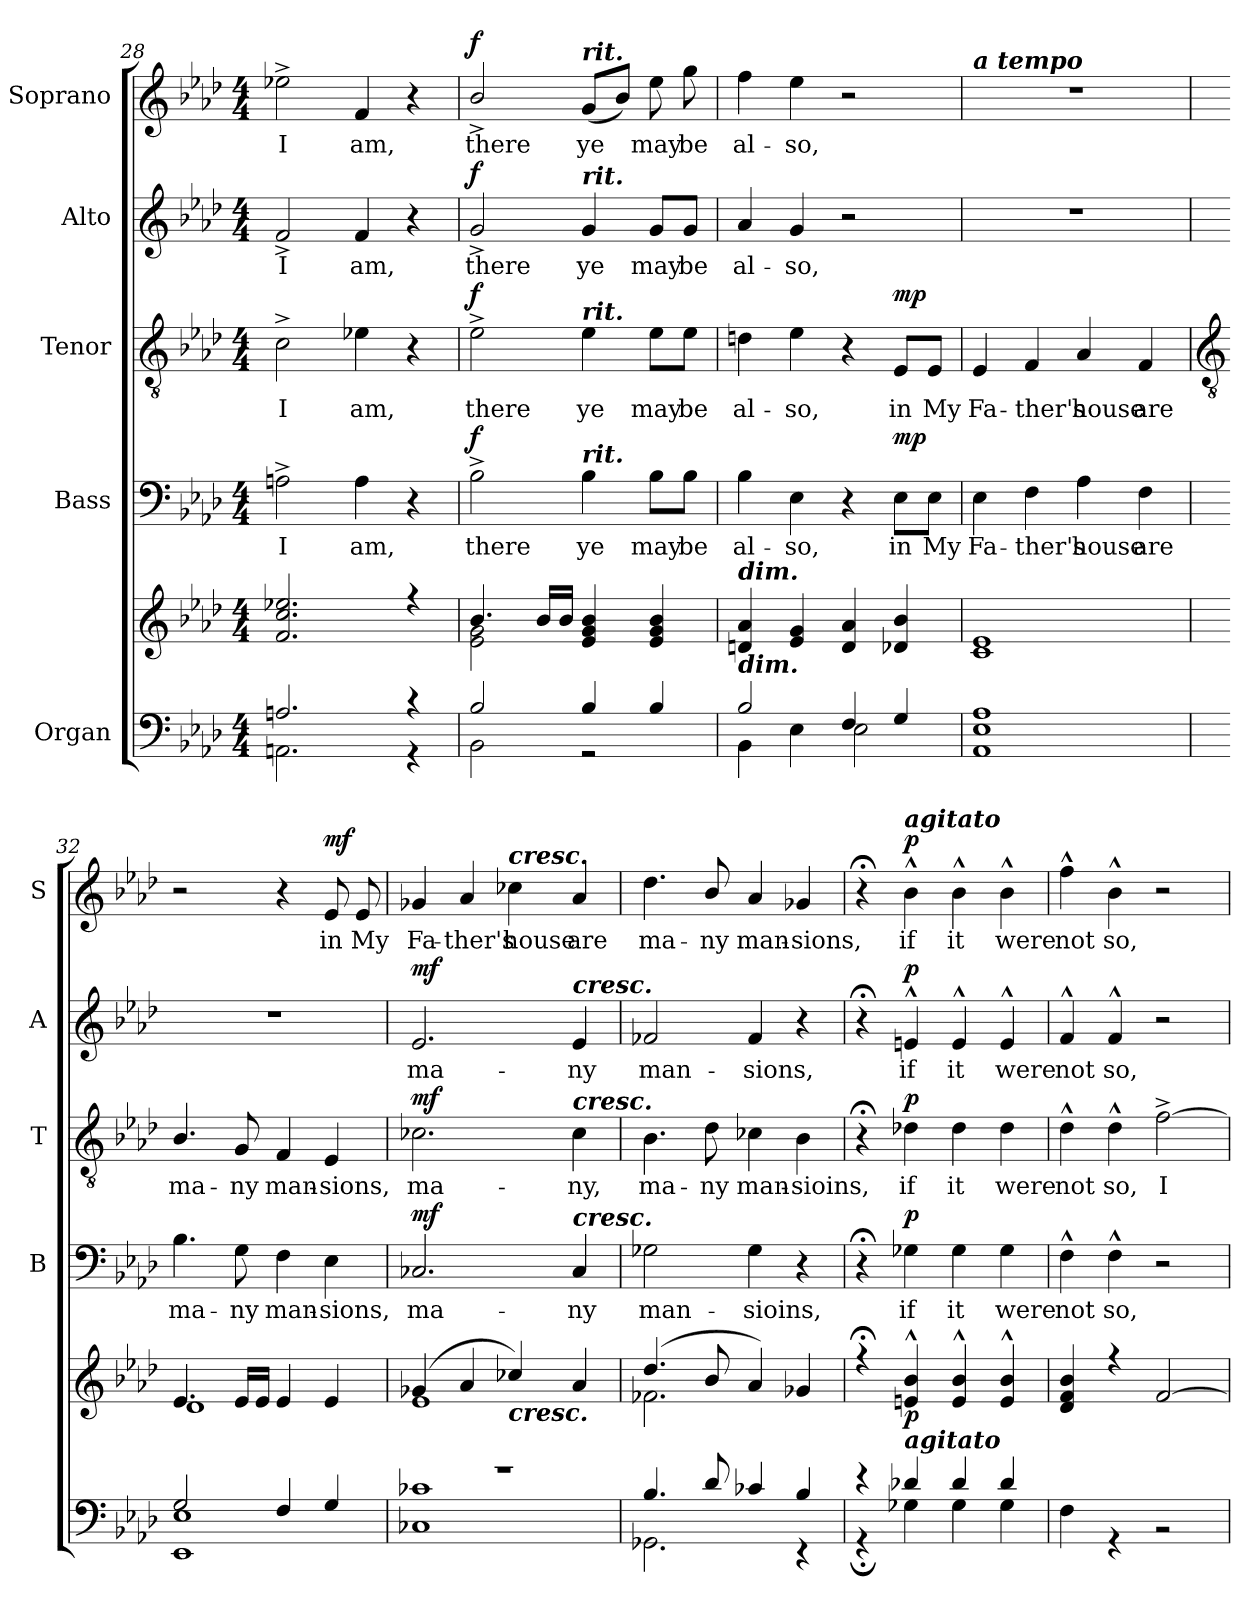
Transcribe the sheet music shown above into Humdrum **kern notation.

**kern	**kern	**dynam	**kern	**text	**dynam	**kern	**text	**dynam	**kern	**text	**dynam	**kern	**text	**dynam
*part5	*part5	*part5	*part4	*part4	*part4	*part3	*part3	*part3	*part2	*part2	*part2	*part1	*part1	*part1
*staff6	*staff5	*staff5/6	*staff4	*staff4	*staff4	*staff3	*staff3	*staff3	*staff2	*staff2	*staff2	*staff1	*staff1	*staff1
*I"Organ	*	*	*I"Bass	*	*	*I"Tenor	*	*	*I"Alto	*	*	*I"Soprano	*	*
*	*	*	*I'B	*	*	*I'T	*	*	*I'A	*	*	*I'S	*	*
*clefF4	*clefG2	*	*clefF4	*	*	*clefGv2	*	*	*clefG2	*	*	*clefG2	*	*
*k[b-e-a-d-]	*k[b-e-a-d-]	*	*k[b-e-a-d-]	*	*	*k[b-e-a-d-]	*	*	*k[b-e-a-d-]	*	*	*k[b-e-a-d-]	*	*
*A-:	*A-:	*	*A-:	*	*	*A-:	*	*	*A-:	*	*	*A-:	*	*
*M4/4	*M4/4	*	*M4/4	*	*	*M4/4	*	*	*M4/4	*	*	*M4/4	*	*
=28	=28	=28	=28	=28	=28	=28	=28	=28	=28	=28	=28	=28	=28	=28
*^	*^	*	*	*	*	*	*	*	*	*	*	*	*	*
!	!	!	!	!	!	!LO:LY:b	!	!	!LO:LY:b	!	!	!LO:LY:b	!	!	!LO:LY:b	!
2.An/	2.AAn\	2.f/ 2.cc/ 2.ee-X/	1ryy	.	2An^	I	.	2c^	I	.	2f^	I	.	2ee-X^	I	.
!	!	!	!	!	!	!LO:LY:b	!	!	!LO:LY:b	!	!	!LO:LY:b	!	!	!LO:LY:b	!
.	.	.	.	.	4A	am,	.	4e-X	am,	.	4f	am,	.	4f	am,	.
4r	4r	4r	.	.	4r	.	.	4r	.	.	4r	.	.	4r	.	.
=29	=29	=29	=29	=29	=29	=29	=29	=29	=29	=29	=29	=29	=29	=29	=29	=29
!	!	!	!	!	!	!LO:LY:b	!LO:DY:b	!	!LO:LY:b	!LO:DY:b	!	!LO:LY:b	!LO:DY:b	!	!LO:LY:b	!LO:DY:b
2B-/	2BB-\	4.b-/	2e-\ 2g\	.	2B-^	there	f	2e-^	there	f	2g^	there	f	2b-^/	there	f
.	.	16b-/LL	.	.	.	.	.	.	.	.	.	.	.	.	.	.
.	.	16b-/JJ	.	.	.	.	.	.	.	.	.	.	.	.	.	.
!	!	!	!	!	!	!	!	!	!	!	!	!	!	!LO:TX:a:Bi:t=rit.	!	!
!	!	!	!	!	!	!	!	!	!	!	!LO:TX:a:Bi:t=rit.	!	!	!	!	!
!	!	!	!	!	!	!	!	!LO:TX:a:Bi:t=rit.	!	!	!	!	!	!	!	!
!	!	!	!	!	!LO:TX:a:Bi:t=rit.	!	!	!	!	!	!	!	!	!	!	!
!	!	!	!	!	!	!LO:LY:b	!	!	!LO:LY:b	!	!	!LO:LY:b	!	!	!LO:LY:b	!
4B-/	2r	4e-/ 4g/ 4b-/	2ryy	.	4B-	ye	.	4e-	ye	.	4g	ye	.	(<8gL	ye	.
.	.	.	.	.	.	.	.	.	.	.	.	.	.	8b-J)	.	.
!	!	!	!	!	!	!LO:LY:b	!	!	!LO:LY:b	!	!	!LO:LY:b	!	!	!LO:LY:b	!
4B-/	.	4e-/ 4g/ 4b-/	.	.	8B-\L	may	.	8e-\L	may	.	8g/L	may	.	8ee-	may	.
!	!	!	!	!	!	!LO:LY:b	!	!	!LO:LY:b	!	!	!LO:LY:b	!	!	!LO:LY:b	!
.	.	.	.	.	8B-\J	be	.	8e-\J	be	.	8g/J	be	.	8gg	be	.
=30	=30	=30	=30	=30	=30	=30	=30	=30	=30	=30	=30	=30	=30	=30	=30	=30
!	!	!LO:TX:a:Bi:t=dim.	!	!	!	!	!	!	!	!	!	!	!	!	!	!
!LO:TX:a:Bi:t=dim.	!	!	!	!	!	!	!	!	!	!	!	!	!	!	!	!
!	!	!	!	!	!	!LO:LY:b	!	!	!LO:LY:b	!	!	!LO:LY:b	!	!	!LO:LY:b	!
2B-/	4BB-\	4dn/ 4a-/	1ryy	.	4B-	al-	.	4dn	al-	.	4a-	al-	.	4ff	al-	.
!	!	!	!	!	!	!LO:LY:b	!	!	!LO:LY:b	!	!	!LO:LY:b	!	!	!LO:LY:b	!
.	4E-\	4e-/ 4g/	.	.	4E-	-so,	.	4e-	-so,	.	4g	-so,	.	4ee-	-so,	.
4F/	2E-\	4d/ 4a-/	.	.	4r	.	.	4r	.	.	2r	.	.	2r	.	.
!	!	!	!	!	!	!LO:LY:b	!LO:DY:b	!	!LO:LY:b	!LO:DY:b	!	!	!	!	!	!
4G/	.	4d-X/ 4b-/	.	.	8E-\L	in	mp	8E-/L	in	mp	.	.	.	.	.	.
!	!	!	!	!	!	!LO:LY:b	!	!	!LO:LY:b	!	!	!	!	!	!	!
.	.	.	.	.	8E-\J	My	.	8E-/J	My	.	.	.	.	.	.	.
=31	=31	=31	=31	=31	=31	=31	=31	=31	=31	=31	=31	=31	=31	=31	=31	=31
!	!	!	!	!	!	!	!	!	!	!	!	!	!	!LO:TX:a:Bi:t=a tempo	!	!
!	!	!	!	!	!	!LO:LY:b	!	!	!LO:LY:b	!	!	!	!	!	!	!
1ryy	1AA-\ 1E-\ 1A-\	1c/ 1e-/	1ryy	.	4E-	Fa-	.	4E-	Fa-	.	1r	.	.	1r	.	.
!	!	!	!	!	!	!LO:LY:b	!	!	!LO:LY:b	!	!	!	!	!	!	!
.	.	.	.	.	4F	-ther's	.	4F	-ther's	.	.	.	.	.	.	.
!	!	!	!	!	!	!LO:LY:b	!	!	!LO:LY:b	!	!	!	!	!	!	!
.	.	.	.	.	4A-	house	.	4A-	house	.	.	.	.	.	.	.
!	!	!	!	!	!	!LO:LY:b	!	!	!LO:LY:b	!	!	!	!	!	!	!
.	.	.	.	.	4F	are	.	4F	are	.	.	.	.	.	.	.
!!LO:LB:g=z
=32	=32	=32	=32	=32	=32	=32	=32	=32	=32	=32	=32	=32	=32	=32	=32	=32
*	*	*	*	*	*	*	*	*clefGv2	*	*	*	*	*	*	*	*
!	!	!	!	!	!	!LO:LY:b	!	!	!LO:LY:b	!	!	!	!	!	!	!
2G/	1EE-\ 1E-\	4.e-/	1d-\	.	4.B-\	ma-	.	4.B-/	ma-	.	1r	.	.	2r	.	.
!	!	!	!	!	!	!LO:LY:b	!	!	!LO:LY:b	!	!	!	!	!	!	!
.	.	16e-/LL	.	.	8G	-ny	.	8G	-ny	.	.	.	.	.	.	.
.	.	16e-/JJ	.	.	.	.	.	.	.	.	.	.	.	.	.	.
!	!	!	!	!	!	!LO:LY:b	!	!	!LO:LY:b	!	!	!	!	!	!	!
4F/	.	4e-/	.	.	4F	man-	.	4F	man-	.	.	.	.	4r	.	.
!	!	!	!	!	!	!LO:LY:b	!	!	!LO:LY:b	!	!	!	!	!	!LO:LY:b	!LO:DY:b
4G/	.	4e-/	.	.	4E-	-sions,	.	4E-	-sions,	.	.	.	.	8e-	in	mf
!	!	!	!	!	!	!	!	!	!	!	!	!	!	!	!LO:LY:b	!
.	.	.	.	.	.	.	.	.	.	.	.	.	.	8e-	My	.
=33	=33	=33	=33	=33	=33	=33	=33	=33	=33	=33	=33	=33	=33	=33	=33	=33
!	!	!	!	!	!	!LO:LY:b	!LO:DY:b	!	!LO:LY:b	!LO:DY:b	!	!LO:LY:b	!LO:DY:b	!	!LO:LY:b	!
1r	1C-X\ 1c-X\	(>4g-X/	1e-\	.	2.C-X	ma-	mf	2.c-X	ma-	mf	2.e-	ma-	mf	4g-X	Fa-	.
!	!	!	!	!	!	!	!	!	!	!	!	!	!	!	!LO:LY:b	!
.	.	4a-/	.	.	.	.	.	.	.	.	.	.	.	4a-	-ther's	.
!	!	!	!	!	!	!	!	!	!	!	!	!	!	!LO:TX:a:Bi:t=cresc.	!	!
!	!	!LO:TX:b:Bi:t=cresc.	!	!	!	!	!	!	!	!	!	!	!	!	!	!
!	!	!	!	!	!	!	!	!	!	!	!	!	!	!	!LO:LY:b	!
.	.	4cc-X/)	.	.	.	.	.	.	.	.	.	.	.	4cc-X	house	.
!	!	!	!	!	!	!	!	!	!	!	!LO:TX:a:Bi:t=cresc.	!	!	!	!	!
!	!	!	!	!	!	!	!	!LO:TX:a:Bi:t=cresc.	!	!	!	!	!	!	!	!
!	!	!	!	!	!LO:TX:a:Bi:t=cresc.	!	!	!	!	!	!	!	!	!	!	!
!	!	!	!	!	!	!LO:LY:b	!	!	!LO:LY:b	!	!	!LO:LY:b	!	!	!LO:LY:b	!
.	.	4a-/	.	.	4C-	-ny	.	4c-	-ny,	.	4e-	-ny	.	4a-	are	.
=34	=34	=34	=34	=34	=34	=34	=34	=34	=34	=34	=34	=34	=34	=34	=34	=34
!	!	!	!	!	!	!LO:LY:b	!	!	!LO:LY:b	!	!	!LO:LY:b	!	!	!LO:LY:b	!
4.B-/	2.GG-X\	(>4.dd-/	2.f-X\	.	2G-X	man-	.	4.B-	ma-	.	2f-X	man-	.	4.dd-	ma-	.
!	!	!	!	!	!	!	!	!	!LO:LY:b	!	!	!	!	!	!LO:LY:b	!
8d-/	.	8b-/	.	.	.	.	.	8d-	-ny	.	.	.	.	8b-/	-ny	.
!	!	!	!	!	!	!LO:LY:b	!	!	!LO:LY:b	!	!	!LO:LY:b	!	!	!LO:LY:b	!
4c-X/	.	4a-/)	.	.	4G-	-sioins,	.	4c-X	man-	.	4f-	-sions,	.	4a-	man-	.
!	!	!	!	!	!	!	!	!	!LO:LY:b	!	!	!	!	!	!LO:LY:b	!
4B-/	4r	4g-X/	4ryy	.	4r	.	.	4B-	-sioins,	.	4r	.	.	4g-X	-sions,	.
=35	=35	=35	=35	=35	=35	=35	=35	=35	=35	=35	=35	=35	=35	=35	=35	=35
4r	4r;	4r;<	1ryy	.	4r;<	.	.	4r;<	.	.	4r;<	.	.	4r;<	.	.
!	!	!	!	!	!	!	!	!	!	!	!	!	!	!LO:TX:a:Bi:t=agitato	!	!
!	!	!LO:TX:b:Bi:t=agitato	!	!	!	!	!	!	!	!	!	!	!	!	!	!
!	!	!	!	!LO:DY:b	!	!LO:LY:b	!LO:DY:b	!	!LO:LY:b	!LO:DY:b	!	!LO:LY:b	!LO:DY:b	!	!LO:LY:b	!LO:DY:b
4d-X/	4G-X\	4en/^^ 4b-/^^	.	p	4G-X	if	p	4d-X	if	p	4en^^	if	p	4b-^^	if	p
!	!	!	!	!	!	!LO:LY:b	!	!	!LO:LY:b	!	!	!LO:LY:b	!	!	!LO:LY:b	!
4d-/	4G-\	4e/^^ 4b-/^^	.	.	4G-	it	.	4d-	it	.	4e^^	it	.	4b-^^	it	.
!	!	!	!	!	!	!LO:LY:b	!	!	!LO:LY:b	!	!	!LO:LY:b	!	!	!LO:LY:b	!
4d-/	4G-\	4e/^^ 4b-/^^	.	.	4G-	were	.	4d-	were	.	4e^^	were	.	4b-^^	were	.
=36	=36	=36	=36	=36	=36	=36	=36	=36	=36	=36	=36	=36	=36	=36	=36	=36
!	!	!	!	!	!	!LO:LY:b	!	!	!LO:LY:b	!	!	!LO:LY:b	!	!	!LO:LY:b	!
1ryy	4F\	4d-/ 4f/ 4b-/	1ryy	.	4F^^	not	.	4d-^^	not	.	4f^^	not	.	4ff^^	not	.
!	!	!	!	!	!	!LO:LY:b	!	!	!LO:LY:b	!	!	!LO:LY:b	!	!	!LO:LY:b	!
.	4r	4r	.	.	4F^^	so,	.	4d-^^	so,	.	4f^^	so,	.	4b-^^	so,	.
!	!	!	!	!	!	!	!	!	!LO:LY:b	!	!	!	!	!	!	!
.	2r	[2f/	.	.	2r	.	.	[2f^	I	.	2r	.	.	2r	.	.
*v	*v	*	*	*	*	*	*	*	*	*	*	*	*	*	*	*
*	*v	*v	*	*	*	*	*	*	*	*	*	*	*	*	*
=	=	=	=	=	=	=	=	=	=	=	=	=	=	=
*-	*-	*-	*-	*-	*-	*-	*-	*-	*-	*-	*-	*-	*-	*-
